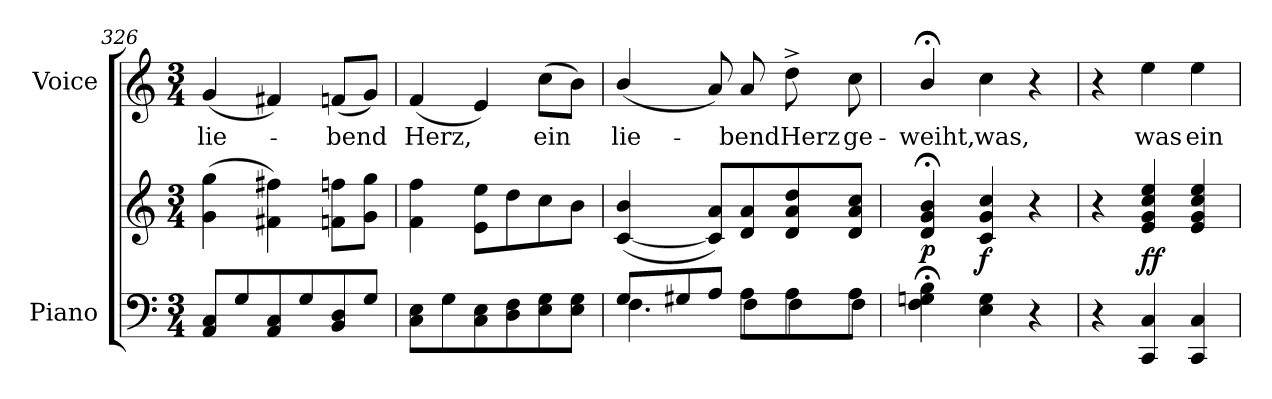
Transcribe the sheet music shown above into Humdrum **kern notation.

**kern	**kern	**dynam	**kern	**text
*part2	*part2	*part2	*part1	*part1
*staff3	*staff2	*staff2/3	*staff1	*staff1
*I"Piano	*	*	*I"Voice	*
*I'Pno.	*	*	*I'Voice	*
*clefF4	*clefG2	*	*clefG2	*
*k[]	*k[]	*	*k[]	*
*C:	*C:	*	*C:	*
*M3/4	*M3/4	*	*M3/4	*
=326	=326	=326	=326	=326
!	!	!	!	!LO:LY:b:color=#000000
8AAi/ 8CiL	(4gi\ 4ggi	.	(4gi/	lie-
8Gi/	.	.	.	.
8AAi/ 8Ci	4f#Xi\ 4ff#Xi)	.	4f#Xi/)	.
8Gi/	.	.	.	.
!	!	!	!	!LO:LY:b:color=#000000
8BBi/ 8Di	8fni\ 8ffniL	.	(8fni/L	-bend
8Gi/J	8gi\ 8ggiJ	.	8gi/J)	.
=327	=327	=327	=327	=327
!	!	!	!	!LO:LY:b:color=#000000
8Ci\ 8EiL	4fi\ 4ffi	.	(4fi/	Herz,
8Gi\	.	.	.	.
8Ci\ 8Ei	8ei\ 8eeiL	.	4ei/)	.
8Di\ 8Fi	8ddi\	.	.	.
!	!	!	!	!LO:LY:b:color=#000000
8Ei\ 8Gi	8cci\	.	(8cci\L	ein
8Ei\ 8GiJ	8bi\J	.	8bi\J)	.
=328	=328	=328	=328	=328
*^	*	*	*	*
!	!	!	!	!	!LO:LY:b:color=#000000
8Gi/L	4.Fi\	([4ci/ 4bi	.	(4bi/	lie-
8G#Xi/	.	.	.	.	.
8Ai/J	.	8ci/] 8aiL)	.	8ai/)	.
!	!	!	!	!	!LO:LY:b:color=#000000
8Ai\L	8Fi\L	8di/ 8ai	.	8ai/	-bend
!	!	!	!	!	!LO:LY:b:color=#000000
8Ai\	8Fi\	8di/ 8ai 8ddi	.	8dd^i\	Herz
!	!	!	!	!	!LO:LY:b:color=#000000
8Ai\J	8Fi\J	8di/ 8ai 8cciJ	.	8cci\	ge-
*v	*v	*	*	*	*
=329	=329	=329	=329	=329
*^	*	*	*	*
!	!	!	!	!	!LO:LY:b:color=#000000
*v	*v	*	*	*	*
4Fi\; 4Gni; 4Bi;	4di/; 4gi; 4bi;	p	4b;i/	-weiht,
!	!	!	!	!LO:LY:b:color=#000000
4Ei\ 4Gi	4ci/ 4gi 4cci	f	4cci\	was,
4r	4r	.	4r	.
=330	=330	=330	=330	=330
4r	4r	.	4r	.
!	!	!	!	!LO:LY:b:color=#000000
4CCi/ 4Ci	4ei/ 4gi 4cci 4eei	ff	4eei\	was
!	!	!	!	!LO:LY:b:color=#000000
4CCi/ 4Ci	4ei/ 4gi 4cci 4eei	.	4eei\	ein
=	=	=	=	=
*-	*-	*-	*-	*-
